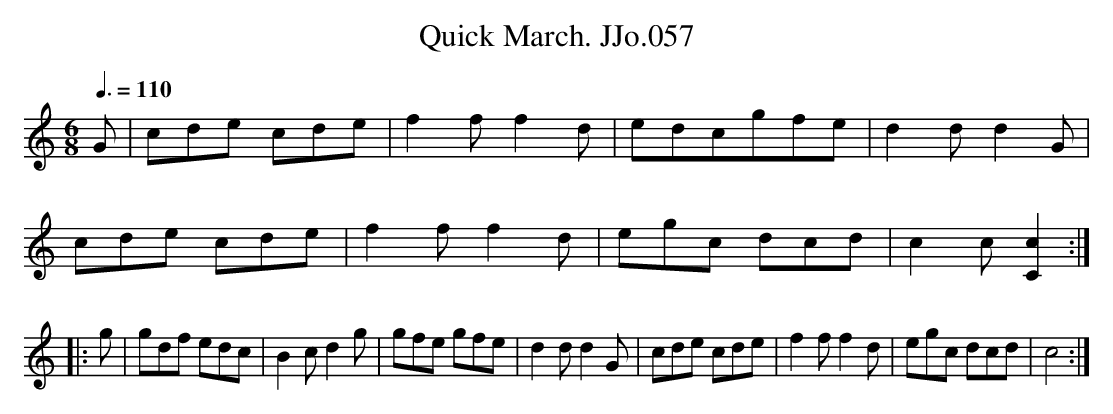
X:1
T:Quick March. JJo.057
L:1/8
M:6/8
Q:3/8=110
K:C
G|cde cde|f2ff2d|edcgfe|d2dd2G|!
cde cde|f2ff2d|egc dcd|c2c[c2C2]::!
g|gdf edc|B2cd2g|gfe gfe|d2dd2G|
cde cde|f2ff2d|egc dcd|c4:|
